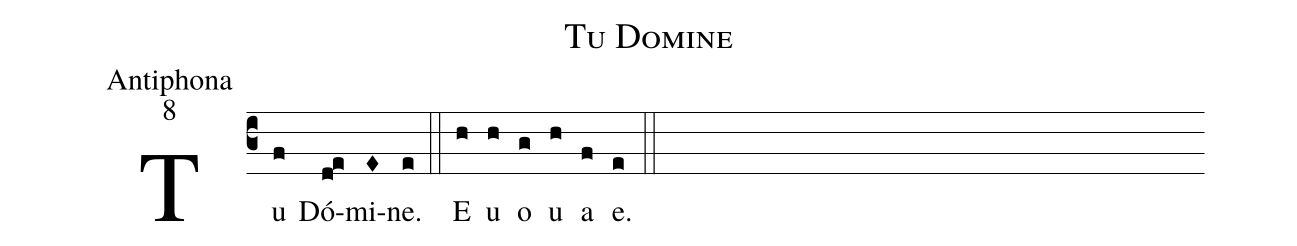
name:Tu Domine;
office-part:Antiphona;
mode:8;
%%
(c3) Tu(f) Dó(d!e)mi(E)ne.(e) (::) E(h) u(h) o(g) u(h) a(f) e.(e) (::)
